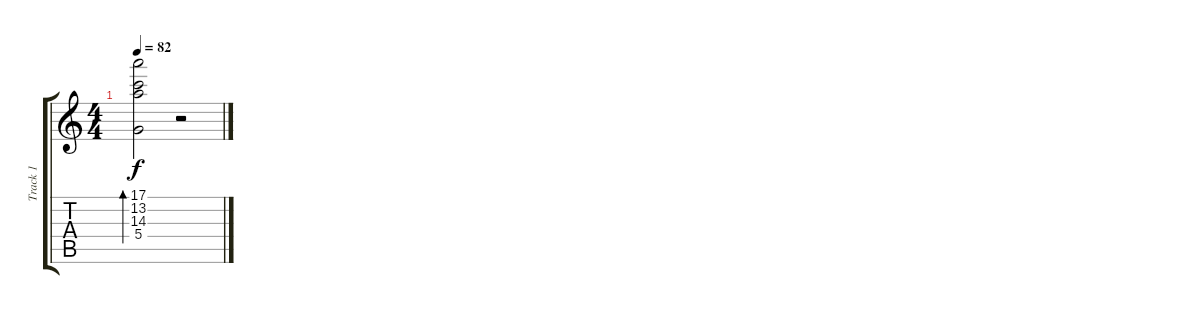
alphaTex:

\track ("Track 1" "Track 1") {instrument acousticguitarnylon}
\staff {score tabs}
\tuning (E4 B3 G3 D3 A2 E2) {hide}
\ts (4 4)
\tempo 82
\clef g2
\ks c
(17.1 13.2 14.3 5.4).2{bd 480 dy f} r.2
